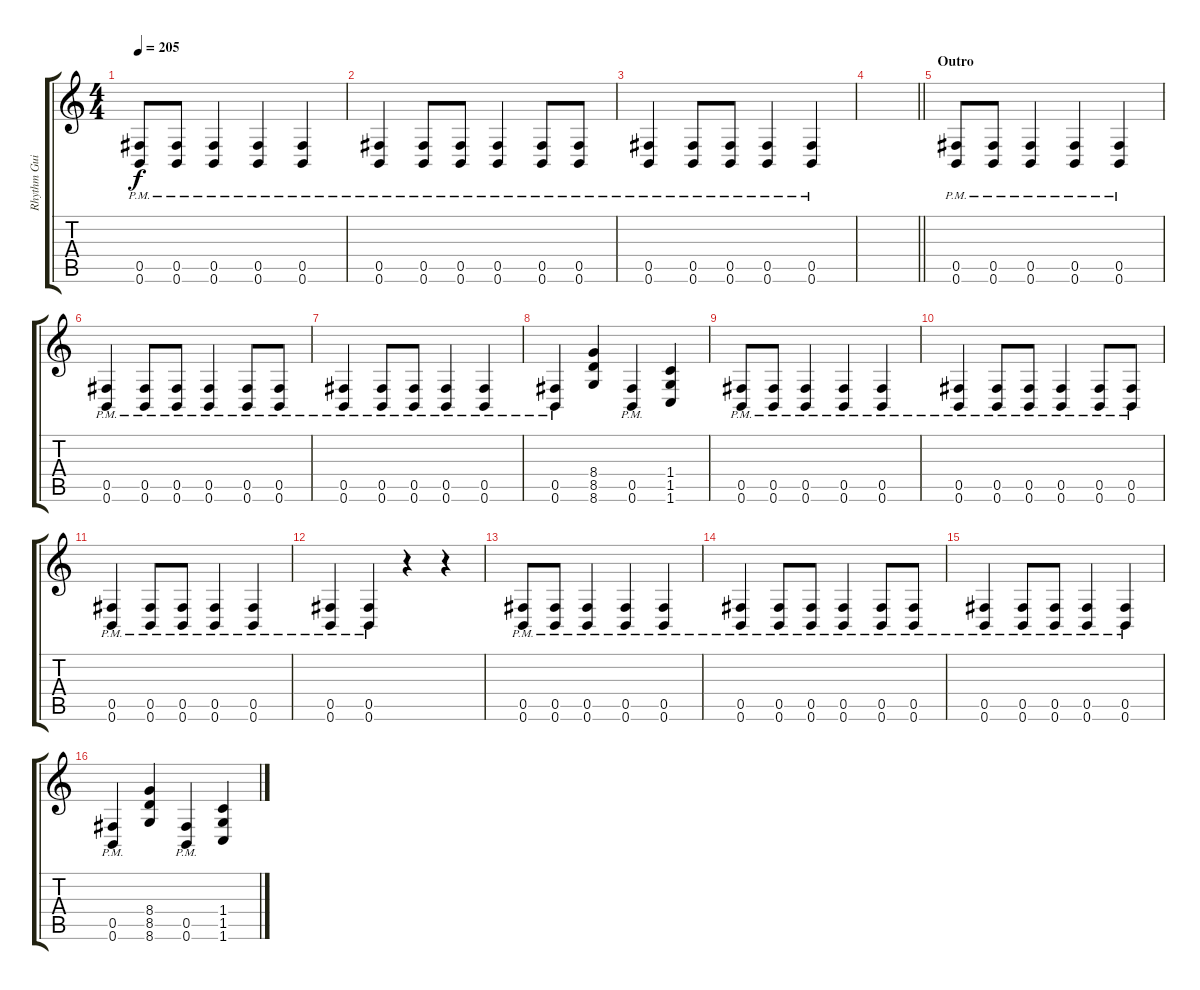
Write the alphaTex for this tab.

\track ("Rhythm Guitar 2" "Rhythm Gui") {instrument overdrivenguitar}
\staff {score tabs}
\tuning (Db4 Ab3 E3 B2 Gb2 B1) {hide}
\ts (4 4)
\tempo 205
\clef g2
\ks c
(0.5{pm} 0.6{pm}).8{dy f} (0.5{pm} 0.6{pm}).8 (0.5{pm} 0.6{pm}).4 (0.5{pm} 0.6{pm}).4 (0.5{pm} 0.6{pm}).4 |
(0.5{pm} 0.6{pm}).4 (0.5{pm} 0.6{pm}).8 (0.5{pm} 0.6{pm}).8 (0.5{pm} 0.6{pm}).4 (0.5{pm} 0.6{pm}).8 (0.5{pm} 0.6{pm}).8 |
(0.5{pm} 0.6{pm}).4 (0.5{pm} 0.6{pm}).8 (0.5{pm} 0.6{pm}).8 (0.5{pm} 0.6{pm}).4 (0.5{pm} 0.6{pm}).4 |
\barLineRight lightlight
|
\section ("" "Outro")
(0.5{pm} 0.6{pm}).8 (0.5{pm} 0.6{pm}).8 (0.5{pm} 0.6{pm}).4 (0.5{pm} 0.6{pm}).4 (0.5{pm} 0.6{pm}).4 |
(0.5{pm} 0.6{pm}).4 (0.5{pm} 0.6{pm}).8 (0.5{pm} 0.6{pm}).8 (0.5{pm} 0.6{pm}).4 (0.5{pm} 0.6{pm}).8 (0.5{pm} 0.6{pm}).8 |
(0.5{pm} 0.6{pm}).4 (0.5{pm} 0.6{pm}).8 (0.5{pm} 0.6{pm}).8 (0.5{pm} 0.6{pm}).4 (0.5{pm} 0.6{pm}).4 |
(0.5{pm} 0.6{pm}).4 (8.4 8.5 8.6).4 (0.5{pm} 0.6{pm}).4 (1.4 1.5 1.6).4 |
(0.5{pm} 0.6{pm}).8 (0.5{pm} 0.6{pm}).8 (0.5{pm} 0.6{pm}).4 (0.5{pm} 0.6{pm}).4 (0.5{pm} 0.6{pm}).4 |
(0.5{pm} 0.6{pm}).4 (0.5{pm} 0.6{pm}).8 (0.5{pm} 0.6{pm}).8 (0.5{pm} 0.6{pm}).4 (0.5{pm} 0.6{pm}).8 (0.5{pm} 0.6{pm}).8 |
(0.5{pm} 0.6{pm}).4 (0.5{pm} 0.6{pm}).8 (0.5{pm} 0.6{pm}).8 (0.5{pm} 0.6{pm}).4 (0.5{pm} 0.6{pm}).4 |
(0.5{pm} 0.6{pm}).4 (0.5{pm} 0.6{pm}).4 r.4 r.4 |
(0.5{pm} 0.6{pm}).8 (0.5{pm} 0.6{pm}).8 (0.5{pm} 0.6{pm}).4 (0.5{pm} 0.6{pm}).4 (0.5{pm} 0.6{pm}).4 |
(0.5{pm} 0.6{pm}).4 (0.5{pm} 0.6{pm}).8 (0.5{pm} 0.6{pm}).8 (0.5{pm} 0.6{pm}).4 (0.5{pm} 0.6{pm}).8 (0.5{pm} 0.6{pm}).8 |
(0.5{pm} 0.6{pm}).4 (0.5{pm} 0.6{pm}).8 (0.5{pm} 0.6{pm}).8 (0.5{pm} 0.6{pm}).4 (0.5{pm} 0.6{pm}).4 |
(0.5{pm} 0.6{pm}).4 (8.4 8.5 8.6).4 (0.5{pm} 0.6{pm}).4 (1.4 1.5 1.6).4
